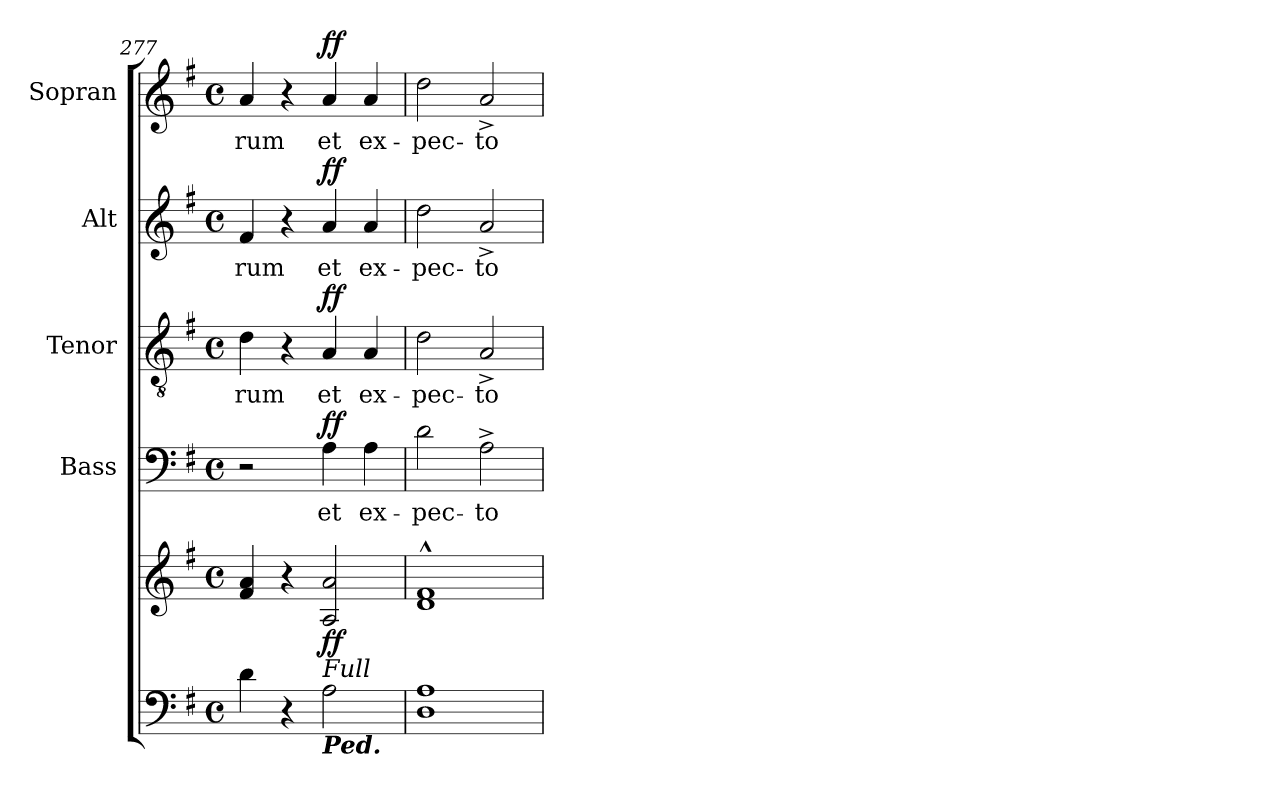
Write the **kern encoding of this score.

**kern	**kern	**dynam	**kern	**text	**dynam	**kern	**text	**dynam	**kern	**text	**dynam	**kern	**text	**dynam
*part5	*part5	*part5	*part4	*part4	*part4	*part3	*part3	*part3	*part2	*part2	*part2	*part1	*part1	*part1
*staff6	*staff5	*staff5/6	*staff4	*staff4	*staff4	*staff3	*staff3	*staff3	*staff2	*staff2	*staff2	*staff1	*staff1	*staff1
*	*	*	*I"Bass	*	*	*I"Tenor	*	*	*I"Alt	*	*	*I"Sopran	*	*
*	*	*	*I'B.	*	*	*I'T.	*	*	*I'A.	*	*	*I'S.	*	*
*clefF4	*clefG2	*	*clefF4	*	*	*clefGv2	*	*	*clefG2	*	*	*clefG2	*	*
*k[f#]	*k[f#]	*	*k[f#]	*	*	*k[f#]	*	*	*k[f#]	*	*	*k[f#]	*	*
*G:	*G:	*	*G:	*	*	*G:	*	*	*G:	*	*	*G:	*	*
*M4/4	*M4/4	*	*M4/4	*	*	*M4/4	*	*	*M4/4	*	*	*M4/4	*	*
*met(c)	*met(c)	*	*met(c)	*	*	*met(c)	*	*	*met(c)	*	*	*met(c)	*	*
=277	=277	=277	=277	=277	=277	=277	=277	=277	=277	=277	=277	=277	=277	=277
!	!	!	!	!	!	!	!LO:LY:b	!	!	!LO:LY:b	!	!	!LO:LY:b	!
4d\	4f#/ 4a/	.	2r	.	.	4d\	-rum	.	4f#/	-rum	.	4a/	-rum	.
4r	4r	.	.	.	.	4r	.	.	4r	.	.	4r	.	.
!	!LO:TX:b:i:t=Full	!	!	!	!	!	!	!	!	!	!	!	!	!
!LO:TX:b:Bi:t=Ped.	!	!	!	!	!	!	!	!	!	!	!	!	!	!
!	!	!LO:DY:b	!	!LO:LY:b	!LO:DY:a	!	!LO:LY:b	!LO:DY:a	!	!LO:LY:b	!LO:DY:a	!	!LO:LY:b	!LO:DY:a
2A\	2A/ 2a/	ff	4A\	et	ff	4A/	et	ff	4a/	et	ff	4a/	et	ff
!	!	!	!	!LO:LY:b	!	!	!LO:LY:b	!	!	!LO:LY:b	!	!	!LO:LY:b	!
.	.	.	4A\	ex-	.	4A/	ex-	.	4a/	ex-	.	4a/	ex-	.
=278	=278	=278	=278	=278	=278	=278	=278	=278	=278	=278	=278	=278	=278	=278
!	!	!	!	!LO:LY:b	!	!	!LO:LY:b	!	!	!LO:LY:b	!	!	!LO:LY:b	!
1D 1A	1d^^> 1f#^^>	.	2d\	-pec-	.	2d\	-pec-	.	2dd\	-pec-	.	2dd\	-pec-	.
!	!	!	!	!LO:LY:b	!	!	!LO:LY:b	!	!	!LO:LY:b	!	!	!LO:LY:b	!
.	.	.	2A^>\	-to	.	2A^>/	-to	.	2a^>/	-to	.	2a^>/	-to	.
=	=	=	=	=	=	=	=	=	=	=	=	=	=	=
*-	*-	*-	*-	*-	*-	*-	*-	*-	*-	*-	*-	*-	*-	*-
